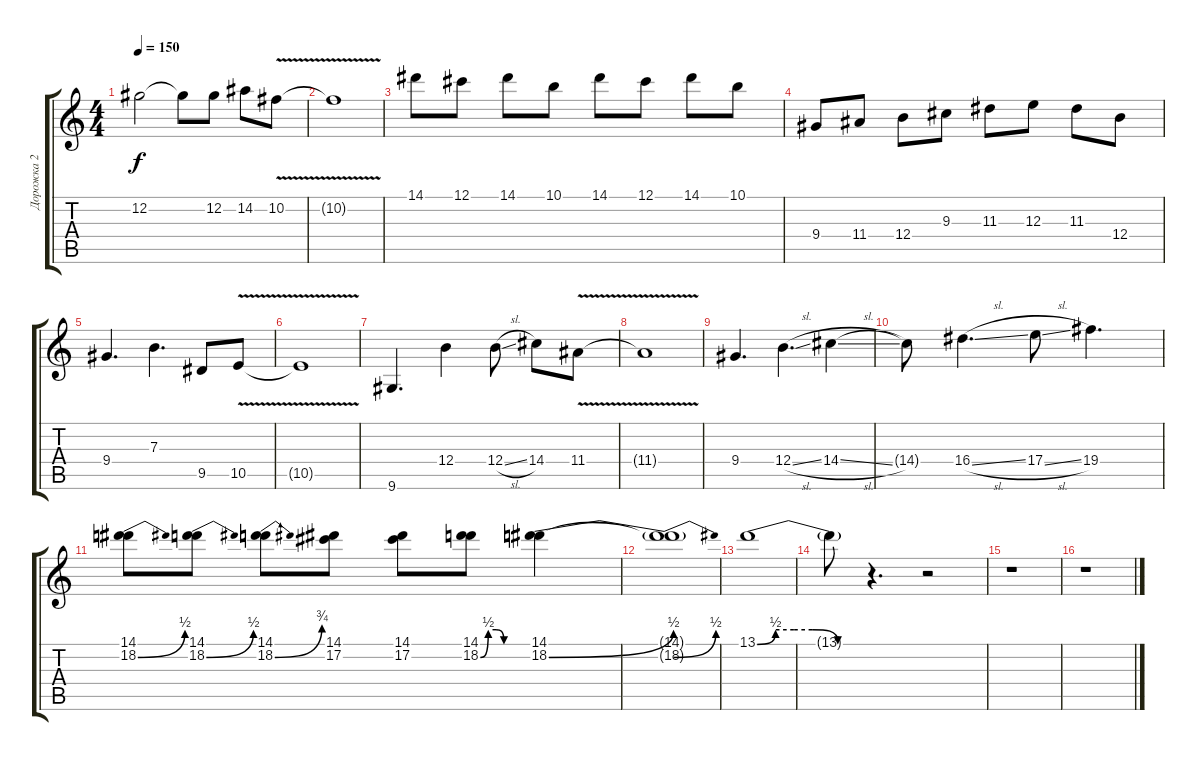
\track ("Дорожка 2" "Дорожка 2") {instrument distortionguitar}
\staff {score tabs}
\tuning (Db4 Ab3 E3 B2 Gb2 B1) {hide}
\ts (4 4)
\tempo 150
\clef g2
\ks c
12.2.2{dy f} 12.2{t}.8 12.2.8 14.2.8 10.2{v}.8 |
10.2{t}.1 |
14.1.8 12.1.8 14.1.8 10.1.8 14.1.8 12.1.8 14.1.8 10.1.8 |
9.4.8 11.4.8 12.4.8 9.3.8 11.3.8 12.3.8 11.3.8 12.4.8 |
9.4.4{d} 7.3.4{d} 9.5.8 10.5{v}.8 |
10.5{t}.1 |
9.6.4{d} 12.4.4 12.4{sl}.8 14.4.8 11.4{v}.8 |
11.4{t}.1 |
9.4.4{d} 12.4{sl}.4{d} 14.4{sl}.4 |
14.4{t}.8 16.4{sl}.4{d} 17.4{sl}.8 19.4.4{d} |
(14.1 18.2{be (bend 0 0 60 2)}).8 (14.1 18.2{be (bend 0 0 60 2)}).8 (14.1 18.2{be (bend 0 0 60 3)}).8 (14.1 17.2).8 (14.1 17.2).8 (14.1 18.2{be (custom 0 0 10 2 20 2 30 0 60 0)}).8 (14.1 18.2{be (bend 0 0 60 2)}).4 |
(14.1{t} 18.2{be (bend 0 0 60 2) t}).1 |
13.1{be (custom 0 0 10 2 20 2 30 2 44 0 60 0)}.1 |
13.1{t}.8 r.4{d} r.2 |
r.1 |
r.1
